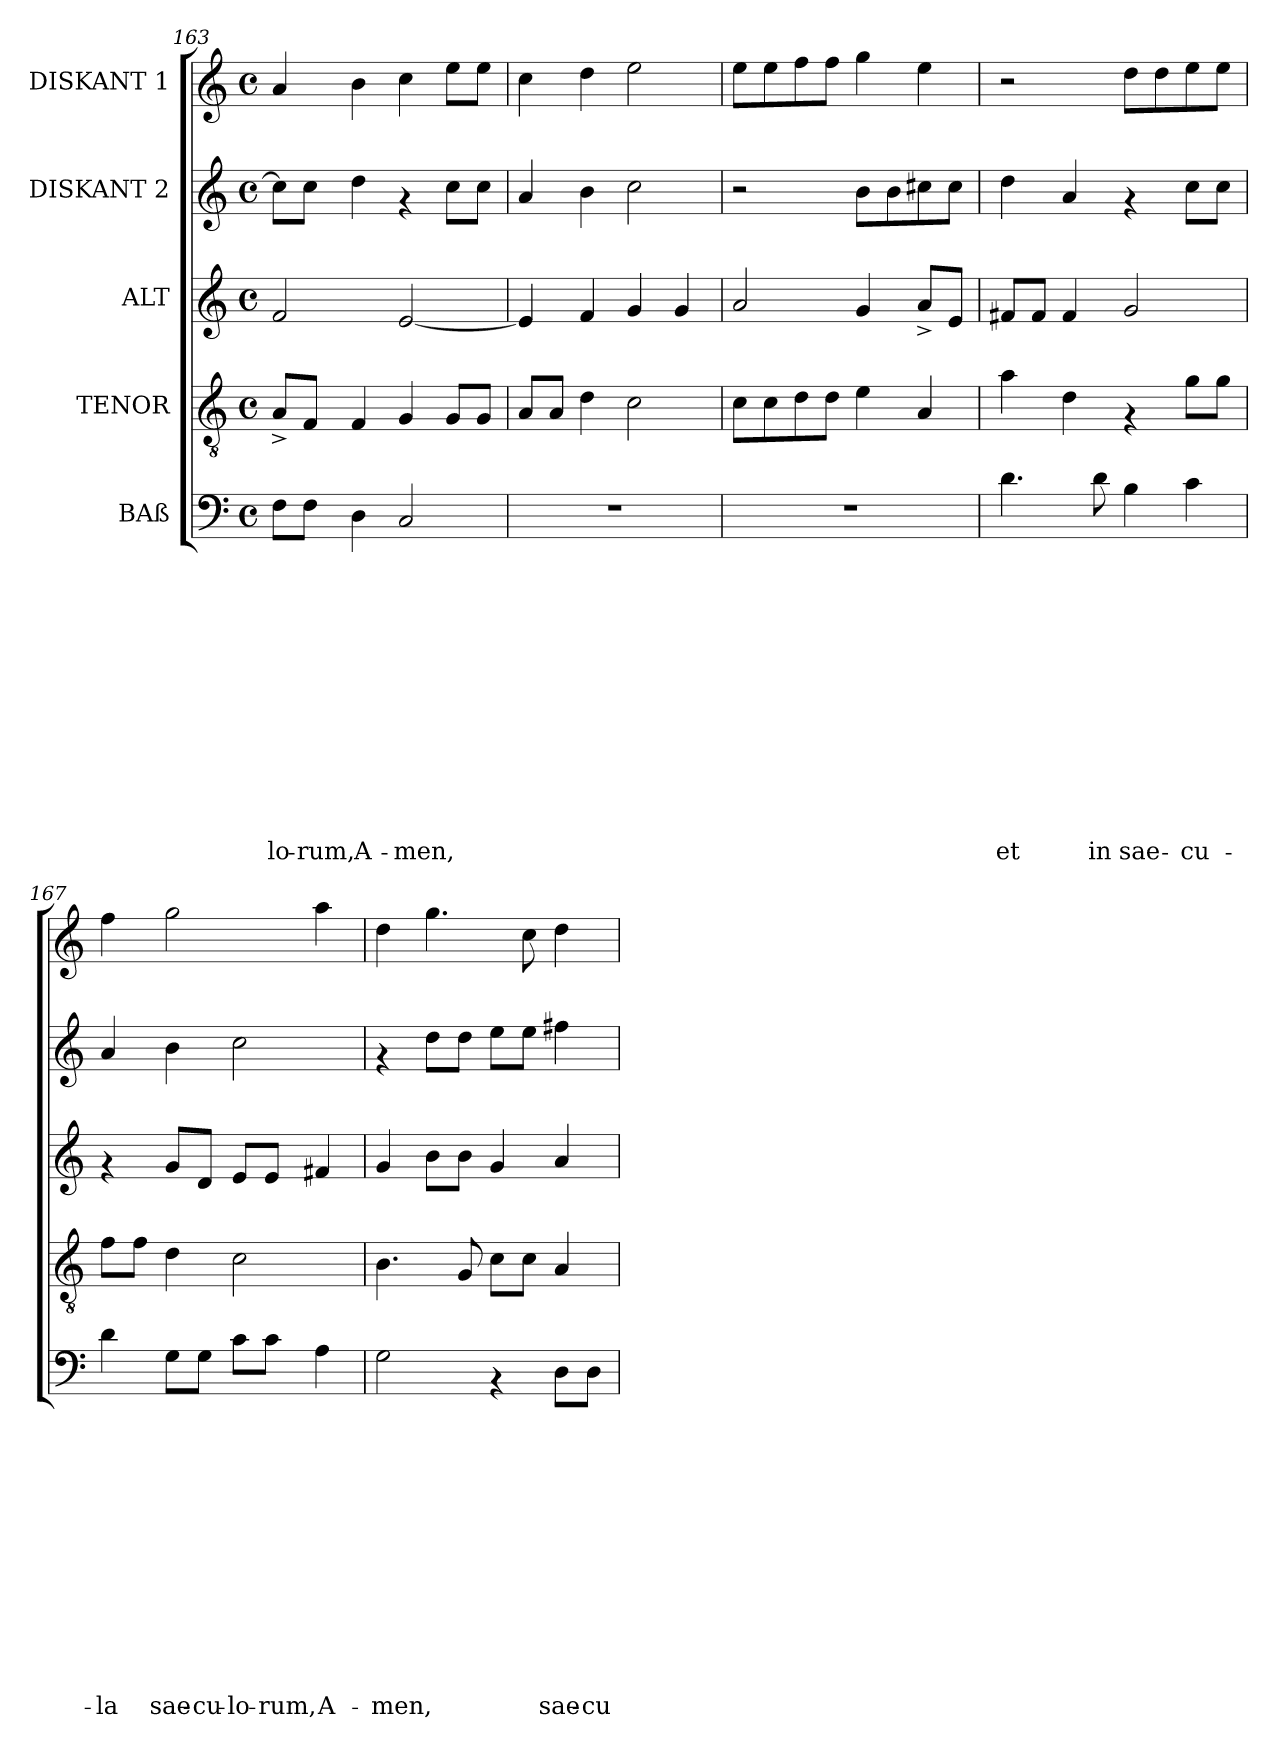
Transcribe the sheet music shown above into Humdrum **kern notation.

**kern	**text	**text	**text	**text	**text	**text	**text	**text	**text	**text	**text	**text	**text	**kern	**kern	**kern	**kern
*part5	*part5	*part5	*part5	*part5	*part5	*part5	*part5	*part5	*part5	*part5	*part5	*part5	*part5	*part4	*part3	*part2	*part1
*staff5	*staff5	*staff5	*staff5	*staff5	*staff5	*staff5	*staff5	*staff5	*staff5	*staff5	*staff5	*staff5	*staff5	*staff4	*staff3	*staff2	*staff1
*I"BAß	*	*	*	*	*	*	*	*	*	*	*	*	*	*I"TENOR	*I"ALT	*I"DISKANT 2	*I"DISKANT 1
*clefF4	*	*	*	*	*	*	*	*	*	*	*	*	*	*clefGv2	*clefG2	*clefG2	*clefG2
*k[]	*	*	*	*	*	*	*	*	*	*	*	*	*	*k[]	*k[]	*k[]	*k[]
*C:	*	*	*	*	*	*	*	*	*	*	*	*	*	*C:	*C:	*C:	*C:
*M4/4	*	*	*	*	*	*	*	*	*	*	*	*	*	*M4/4	*M4/4	*M4/4	*M4/4
*met(c)	*	*	*	*	*	*	*	*	*	*	*	*	*	*met(c)	*met(c)	*met(c)	*met(c)
=163	=163	=163	=163	=163	=163	=163	=163	=163	=163	=163	=163	=163	=163	=163	=163	=163	=163
!	!	!	!	!	!	!	!	!	!	!	!	!	!LO:LY:b	!	!	!	!
8F\L	.	.	.	.	.	.	.	.	.	.	.	.	-lo-	8A^</L	2f/	8cc\L]	4a/
!	!	!	!	!	!	!	!	!	!	!	!	!	!LO:LY:b	!	!	!	!
8F\J	.	.	.	.	.	.	.	.	.	.	.	.	-rum,	8F/J	.	8cc\J	.
!	!	!	!	!	!	!	!	!	!	!	!	!	!LO:LY:b	!	!	!	!
4D\	.	.	.	.	.	.	.	.	.	.	.	.	A-	4F/	.	4dd\	4b\
!	!	!	!	!	!	!	!	!	!	!	!	!	!LO:LY:b	!	!	!	!
2C/	.	.	.	.	.	.	.	.	.	.	.	.	-men,	4G/	[<2e/	4rf	4cc\
.	.	.	.	.	.	.	.	.	.	.	.	.	.	8G/L	.	8cc\L	8ee\L
.	.	.	.	.	.	.	.	.	.	.	.	.	.	8G/J	.	8cc\J	8ee\J
=164	=164	=164	=164	=164	=164	=164	=164	=164	=164	=164	=164	=164	=164	=164	=164	=164	=164
1r	.	.	.	.	.	.	.	.	.	.	.	.	.	8A/L	4e/]	4a/	4cc\
.	.	.	.	.	.	.	.	.	.	.	.	.	.	8A/J	.	.	.
.	.	.	.	.	.	.	.	.	.	.	.	.	.	4d\	4f/	4b\	4dd\
.	.	.	.	.	.	.	.	.	.	.	.	.	.	2c\	4g/	2cc\	2ee\
.	.	.	.	.	.	.	.	.	.	.	.	.	.	.	4g/	.	.
=165	=165	=165	=165	=165	=165	=165	=165	=165	=165	=165	=165	=165	=165	=165	=165	=165	=165
1r	.	.	.	.	.	.	.	.	.	.	.	.	.	8c\L	2a/	2r	8ee\L
.	.	.	.	.	.	.	.	.	.	.	.	.	.	8c\	.	.	8ee\
.	.	.	.	.	.	.	.	.	.	.	.	.	.	8d\	.	.	8ff\
.	.	.	.	.	.	.	.	.	.	.	.	.	.	8d\J	.	.	8ff\J
.	.	.	.	.	.	.	.	.	.	.	.	.	.	4e\	4g/	8b\L	4gg\
.	.	.	.	.	.	.	.	.	.	.	.	.	.	.	.	8b\	.
.	.	.	.	.	.	.	.	.	.	.	.	.	.	4A/	8a^</L	8cc#X\	4ee\
.	.	.	.	.	.	.	.	.	.	.	.	.	.	.	8e/J	8cc#\J	.
=166	=166	=166	=166	=166	=166	=166	=166	=166	=166	=166	=166	=166	=166	=166	=166	=166	=166
!	!	!	!	!	!	!	!	!	!	!	!	!	!LO:LY:b	!	!	!	!
4.d\	.	.	.	.	.	.	.	.	.	.	.	.	et	4a\	8f#X/L	4dd\	2r
.	.	.	.	.	.	.	.	.	.	.	.	.	.	.	8f#/J	.	.
.	.	.	.	.	.	.	.	.	.	.	.	.	.	4d\	4f#/	4a/	.
!	!	!	!	!	!	!	!	!	!	!	!	!	!LO:LY:b	!	!	!	!
8d\	.	.	.	.	.	.	.	.	.	.	.	.	in	.	.	.	.
!	!	!	!	!	!	!	!	!	!	!	!	!	!LO:LY:b	!	!	!	!
4B\	.	.	.	.	.	.	.	.	.	.	.	.	sae-	4rF	2g/	4rf	8dd\L
.	.	.	.	.	.	.	.	.	.	.	.	.	.	.	.	.	8dd\
!	!	!	!	!	!	!	!	!	!	!	!	!	!LO:LY:b	!	!	!	!
4c\	.	.	.	.	.	.	.	.	.	.	.	.	-cu-	8g\L	.	8cc\L	8ee\
.	.	.	.	.	.	.	.	.	.	.	.	.	.	8g\J	.	8cc\J	8ee\J
!!LO:LB:g=z
=167	=167	=167	=167	=167	=167	=167	=167	=167	=167	=167	=167	=167	=167	=167	=167	=167	=167
!	!	!	!	!	!	!	!	!	!	!	!	!	!LO:LY:b	!	!	!	!
4d\	.	.	.	.	.	.	.	.	.	.	.	.	-la	8f\L	4rf	4a/	4ff\
.	.	.	.	.	.	.	.	.	.	.	.	.	.	8f\J	.	.	.
!	!	!	!	!	!	!	!	!	!	!	!	!	!LO:LY:b	!	!	!	!
8G\L	.	.	.	.	.	.	.	.	.	.	.	.	sae-	4d\	8g/L	4b\	2gg\
!	!	!	!	!	!	!	!	!	!	!	!	!	!LO:LY:b	!	!	!	!
8G\J	.	.	.	.	.	.	.	.	.	.	.	.	-cu-	.	8d/J	.	.
!	!	!	!	!	!	!	!	!	!	!	!	!	!LO:LY:b	!	!	!	!
8c\L	.	.	.	.	.	.	.	.	.	.	.	.	-lo-	2c\	8e/L	2cc\	.
!	!	!	!	!	!	!	!	!	!	!	!	!	!LO:LY:b	!	!	!	!
8c\J	.	.	.	.	.	.	.	.	.	.	.	.	-rum,	.	8e/J	.	.
!	!	!	!	!	!	!	!	!	!	!	!	!	!LO:LY:b	!	!	!	!
4A\	.	.	.	.	.	.	.	.	.	.	.	.	A-	.	4f#X/	.	4aa\
=168	=168	=168	=168	=168	=168	=168	=168	=168	=168	=168	=168	=168	=168	=168	=168	=168	=168
!	!	!	!	!	!	!	!	!	!	!	!	!	!LO:LY:b	!	!	!	!
2G\	.	.	.	.	.	.	.	.	.	.	.	.	-men,	4.B\	4g/	4rf	4dd\
.	.	.	.	.	.	.	.	.	.	.	.	.	.	.	8b\L	8dd\L	4.gg\
.	.	.	.	.	.	.	.	.	.	.	.	.	.	8G/	8b\J	8dd\J	.
4rAA	.	.	.	.	.	.	.	.	.	.	.	.	.	8c\L	4g/	8ee\L	.
.	.	.	.	.	.	.	.	.	.	.	.	.	.	8c\J	.	8ee\J	8cc\
!	!	!	!	!	!	!	!	!	!	!	!	!	!LO:LY:b	!	!	!	!
8D\L	.	.	.	.	.	.	.	.	.	.	.	.	sae-	4A/	4a/	4ff#X\	4dd\
!	!	!	!	!	!	!	!	!	!	!	!	!	!LO:LY:b	!	!	!	!
8D\J	.	.	.	.	.	.	.	.	.	.	.	.	-cu-	.	.	.	.
=	=	=	=	=	=	=	=	=	=	=	=	=	=	=	=	=	=
*-	*-	*-	*-	*-	*-	*-	*-	*-	*-	*-	*-	*-	*-	*-	*-	*-	*-
